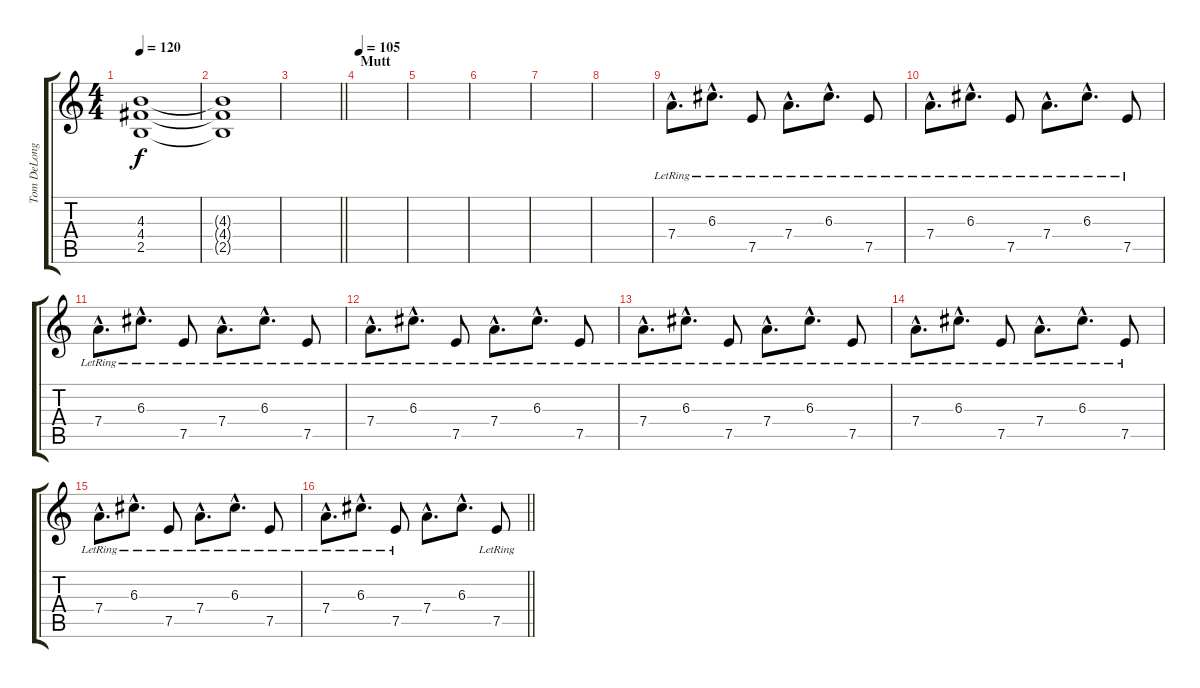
\track ("Tom DeLonge (Standard)" "Tom DeLong") {instrument distortionguitar}
\staff {score tabs}
\tuning (E4 B3 G3 D3 A2 E2) {hide}
\ts (4 4)
\tempo 120
\clef g2
\ks c
(4.3 4.4 2.5).1{dy f volume 0} |
(4.3{t} 4.4{t} 2.5{t}).1 |
\barLineRight lightlight
|
\section ("" "Mutt")
\tempo 105
|
|
|
|
|
7.4{hac lr}.8{d} 6.3{hac lr}.8{d} 7.5{lr}.8 7.4{hac lr}.8{d} 6.3{hac lr}.8{d} 7.5{lr}.8 |
7.4{hac lr}.8{d} 6.3{hac lr}.8{d} 7.5{lr}.8 7.4{hac lr}.8{d} 6.3{hac lr}.8{d} 7.5{lr}.8 |
7.4{hac lr}.8{d} 6.3{hac lr}.8{d} 7.5{lr}.8 7.4{hac lr}.8{d} 6.3{hac lr}.8{d} 7.5{lr}.8 |
7.4{hac lr}.8{d} 6.3{hac lr}.8{d} 7.5{lr}.8 7.4{hac lr}.8{d} 6.3{hac lr}.8{d} 7.5{lr}.8 |
7.4{hac lr}.8{d} 6.3{hac lr}.8{d} 7.5{lr}.8 7.4{hac lr}.8{d} 6.3{hac lr}.8{d} 7.5{lr}.8 |
7.4{hac lr}.8{d} 6.3{hac lr}.8{d} 7.5{lr}.8 7.4{hac lr}.8{d} 6.3{hac lr}.8{d} 7.5{lr}.8 |
7.4{hac lr}.8{d} 6.3{hac lr}.8{d} 7.5{lr}.8 7.4{hac lr}.8{d} 6.3{hac lr}.8{d} 7.5{lr}.8 |
\barLineRight lightlight
7.4{hac lr}.8{d} 6.3{hac lr}.8{d} 7.5{lr}.8 7.4{hac}.8{d} 6.3{hac}.8{d} 7.5{lr}.8
